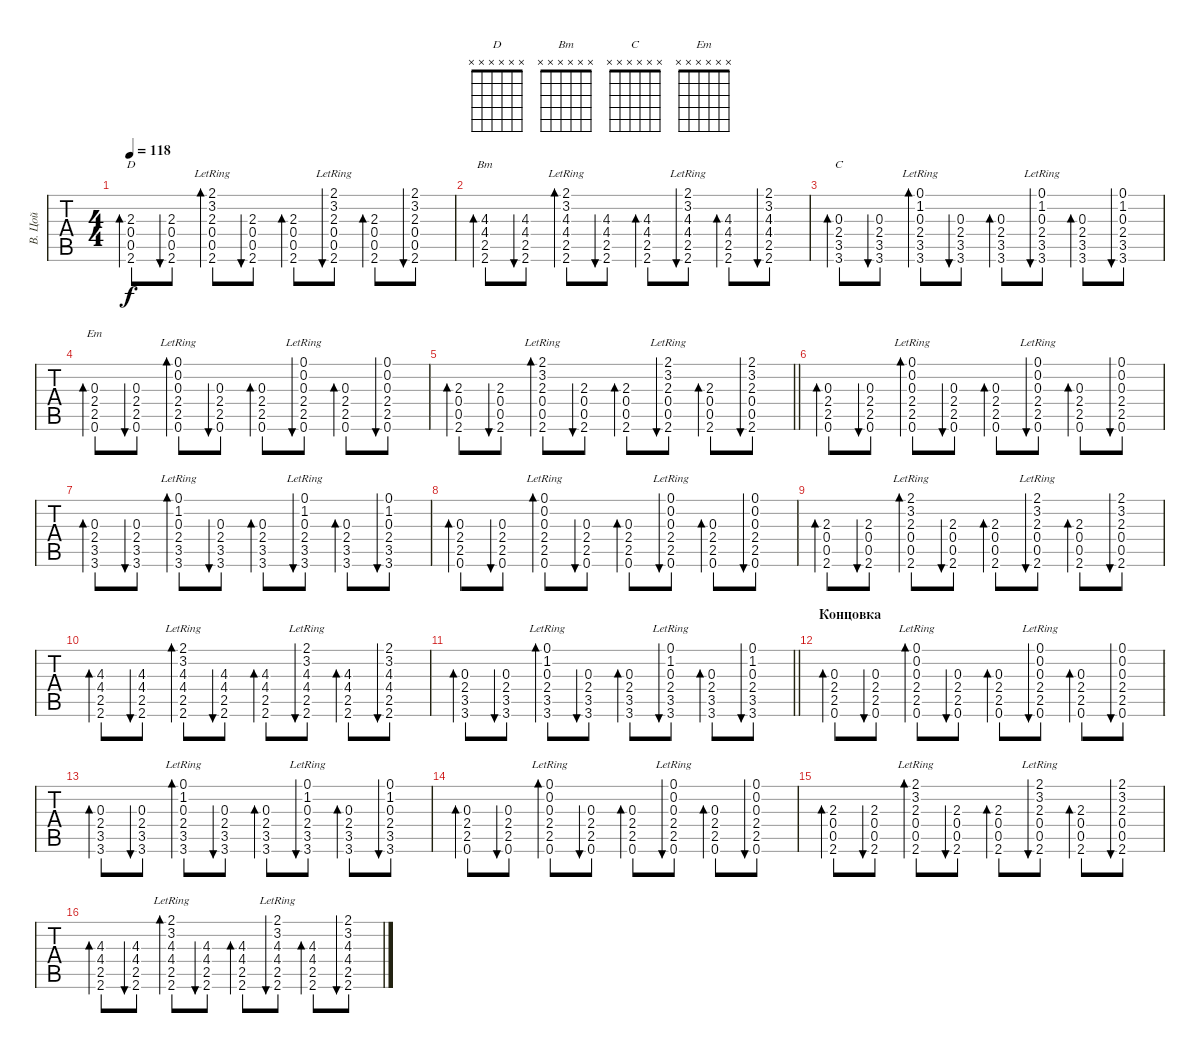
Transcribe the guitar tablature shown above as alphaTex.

\track ("В. Цой" "В. Цой") {instrument acousticguitarsteel}
\staff {tabs}
\tuning (E4 B3 G3 D3 A2 E2) {hide}
\chord ("D" x x x x x x)
\chord ("Bm" x x x x x x)
\chord ("C" x x x x x x)
\chord ("Em" x x x x x x)
\ts (4 4)
\tempo 118
\clef g2
\ks c
(2.3 0.4 0.5 2.6).8{bd 30 ch "D" dy f} (2.3 0.4 0.5 2.6).8{bu 30} (2.1{lr} 3.2{lr} 2.3 0.4 0.5 2.6).8{bd 30} (2.3 0.4 0.5 2.6).8{bu 30} (2.3 0.4 0.5 2.6).8{bd 30} (2.1{lr} 3.2{lr} 2.3 0.4 0.5 2.6).8{bu 30} (2.3 0.4 0.5 2.6).8{bd 30} (2.1 3.2 2.3 0.4 0.5 2.6).8{bu 30} |
(4.3 4.4 2.5 2.6).8{bd 30 ch "Bm"} (4.3 4.4 2.5 2.6).8{bu 30} (2.1{lr} 3.2{lr} 4.3 4.4 2.5 2.6).8{bd 30} (4.3 4.4 2.5 2.6).8{bu 30} (4.3 4.4 2.5 2.6).8{bd 30} (2.1{lr} 3.2{lr} 4.3 4.4 2.5 2.6).8{bu 30} (4.3 4.4 2.5 2.6).8{bd 30} (2.1 3.2 4.3 4.4 2.5 2.6).8{bu 30} |
(0.3 2.4 3.5 3.6).8{bd 30 ch "C"} (0.3 2.4 3.5 3.6).8{bu 30} (0.1{lr} 1.2{lr} 0.3 2.4 3.5 3.6).8{bd 30} (0.3 2.4 3.5 3.6).8{bu 30} (0.3 2.4 3.5 3.6).8{bd 30} (0.1{lr} 1.2{lr} 0.3 2.4 3.5 3.6).8{bu 30} (0.3 2.4 3.5 3.6).8{bd 30} (0.1 1.2 0.3 2.4 3.5 3.6).8{bu 30} |
(0.3 2.4 2.5 0.6).8{bd 30 ch "Em"} (0.3 2.4 2.5 0.6).8{bu 30} (0.1{lr} 0.2{lr} 0.3 2.4 2.5 0.6).8{bd 30} (0.3 2.4 2.5 0.6).8{bu 30} (0.3 2.4 2.5 0.6).8{bd 30} (0.1{lr} 0.2{lr} 0.3 2.4 2.5 0.6).8{bu 30} (0.3 2.4 2.5 0.6).8{bd 30} (0.1 0.2 0.3 2.4 2.5 0.6).8{bu 30} |
\barLineRight lightlight
(2.3 0.4 0.5 2.6).8{bd 30} (2.3 0.4 0.5 2.6).8{bu 30} (2.1{lr} 3.2{lr} 2.3 0.4 0.5 2.6).8{bd 30} (2.3 0.4 0.5 2.6).8{bu 30} (2.3 0.4 0.5 2.6).8{bd 30} (2.1{lr} 3.2{lr} 2.3 0.4 0.5 2.6).8{bu 30} (2.3 0.4 0.5 2.6).8{bd 30} (2.1 3.2 2.3 0.4 0.5 2.6).8{bu 30} |
(0.3 2.4 2.5 0.6).8{bd 30} (0.3 2.4 2.5 0.6).8{bu 30} (0.1{lr} 0.2{lr} 0.3 2.4 2.5 0.6).8{bd 30} (0.3 2.4 2.5 0.6).8{bu 30} (0.3 2.4 2.5 0.6).8{bd 30} (0.1{lr} 0.2{lr} 0.3 2.4 2.5 0.6).8{bu 30} (0.3 2.4 2.5 0.6).8{bd 30} (0.1 0.2 0.3 2.4 2.5 0.6).8{bu 30} |
(0.3 2.4 3.5 3.6).8{bd 30} (0.3 2.4 3.5 3.6).8{bu 30} (0.1{lr} 1.2{lr} 0.3 2.4 3.5 3.6).8{bd 30} (0.3 2.4 3.5 3.6).8{bu 30} (0.3 2.4 3.5 3.6).8{bd 30} (0.1{lr} 1.2{lr} 0.3 2.4 3.5 3.6).8{bu 30} (0.3 2.4 3.5 3.6).8{bd 30} (0.1 1.2 0.3 2.4 3.5 3.6).8{bu 30} |
(0.3 2.4 2.5 0.6).8{bd 30} (0.3 2.4 2.5 0.6).8{bu 30} (0.1{lr} 0.2{lr} 0.3 2.4 2.5 0.6).8{bd 30} (0.3 2.4 2.5 0.6).8{bu 30} (0.3 2.4 2.5 0.6).8{bd 30} (0.1{lr} 0.2{lr} 0.3 2.4 2.5 0.6).8{bu 30} (0.3 2.4 2.5 0.6).8{bd 30} (0.1 0.2 0.3 2.4 2.5 0.6).8{bu 30} |
(2.3 0.4 0.5 2.6).8{bd 30} (2.3 0.4 0.5 2.6).8{bu 30} (2.1{lr} 3.2{lr} 2.3 0.4 0.5 2.6).8{bd 30} (2.3 0.4 0.5 2.6).8{bu 30} (2.3 0.4 0.5 2.6).8{bd 30} (2.1{lr} 3.2{lr} 2.3 0.4 0.5 2.6).8{bu 30} (2.3 0.4 0.5 2.6).8{bd 30} (2.1 3.2 2.3 0.4 0.5 2.6).8{bu 30} |
(4.3 4.4 2.5 2.6).8{bd 30} (4.3 4.4 2.5 2.6).8{bu 30} (2.1{lr} 3.2{lr} 4.3 4.4 2.5 2.6).8{bd 30} (4.3 4.4 2.5 2.6).8{bu 30} (4.3 4.4 2.5 2.6).8{bd 30} (2.1{lr} 3.2{lr} 4.3 4.4 2.5 2.6).8{bu 30} (4.3 4.4 2.5 2.6).8{bd 30} (2.1 3.2 4.3 4.4 2.5 2.6).8{bu 30} |
\barLineRight lightlight
(0.3 2.4 3.5 3.6).8{bd 30} (0.3 2.4 3.5 3.6).8{bu 30} (0.1{lr} 1.2{lr} 0.3 2.4 3.5 3.6).8{bd 30} (0.3 2.4 3.5 3.6).8{bu 30} (0.3 2.4 3.5 3.6).8{bd 30} (0.1{lr} 1.2{lr} 0.3 2.4 3.5 3.6).8{bu 30} (0.3 2.4 3.5 3.6).8{bd 30} (0.1 1.2 0.3 2.4 3.5 3.6).8{bu 30} |
\section ("" "Концовка")
(0.3 2.4 2.5 0.6).8{bd 30} (0.3 2.4 2.5 0.6).8{bu 30} (0.1{lr} 0.2{lr} 0.3 2.4 2.5 0.6).8{bd 30} (0.3 2.4 2.5 0.6).8{bu 30} (0.3 2.4 2.5 0.6).8{bd 30} (0.1{lr} 0.2{lr} 0.3 2.4 2.5 0.6).8{bu 30} (0.3 2.4 2.5 0.6).8{bd 30} (0.1 0.2 0.3 2.4 2.5 0.6).8{bu 30} |
(0.3 2.4 3.5 3.6).8{bd 30} (0.3 2.4 3.5 3.6).8{bu 30} (0.1{lr} 1.2{lr} 0.3 2.4 3.5 3.6).8{bd 30} (0.3 2.4 3.5 3.6).8{bu 30} (0.3 2.4 3.5 3.6).8{bd 30} (0.1{lr} 1.2{lr} 0.3 2.4 3.5 3.6).8{bu 30} (0.3 2.4 3.5 3.6).8{bd 30} (0.1 1.2 0.3 2.4 3.5 3.6).8{bu 30} |
(0.3 2.4 2.5 0.6).8{bd 30} (0.3 2.4 2.5 0.6).8{bu 30} (0.1{lr} 0.2{lr} 0.3 2.4 2.5 0.6).8{bd 30} (0.3 2.4 2.5 0.6).8{bu 30} (0.3 2.4 2.5 0.6).8{bd 30} (0.1{lr} 0.2{lr} 0.3 2.4 2.5 0.6).8{bu 30} (0.3 2.4 2.5 0.6).8{bd 30} (0.1 0.2 0.3 2.4 2.5 0.6).8{bu 30} |
(2.3 0.4 0.5 2.6).8{bd 30} (2.3 0.4 0.5 2.6).8{bu 30} (2.1{lr} 3.2{lr} 2.3 0.4 0.5 2.6).8{bd 30} (2.3 0.4 0.5 2.6).8{bu 30} (2.3 0.4 0.5 2.6).8{bd 30} (2.1{lr} 3.2{lr} 2.3 0.4 0.5 2.6).8{bu 30} (2.3 0.4 0.5 2.6).8{bd 30} (2.1 3.2 2.3 0.4 0.5 2.6).8{bu 30} |
(4.3 4.4 2.5 2.6).8{bd 30} (4.3 4.4 2.5 2.6).8{bu 30} (2.1{lr} 3.2{lr} 4.3 4.4 2.5 2.6).8{bd 30} (4.3 4.4 2.5 2.6).8{bu 30} (4.3 4.4 2.5 2.6).8{bd 30} (2.1{lr} 3.2{lr} 4.3 4.4 2.5 2.6).8{bu 30} (4.3 4.4 2.5 2.6).8{bd 30} (2.1 3.2 4.3 4.4 2.5 2.6).8{bu 30}
